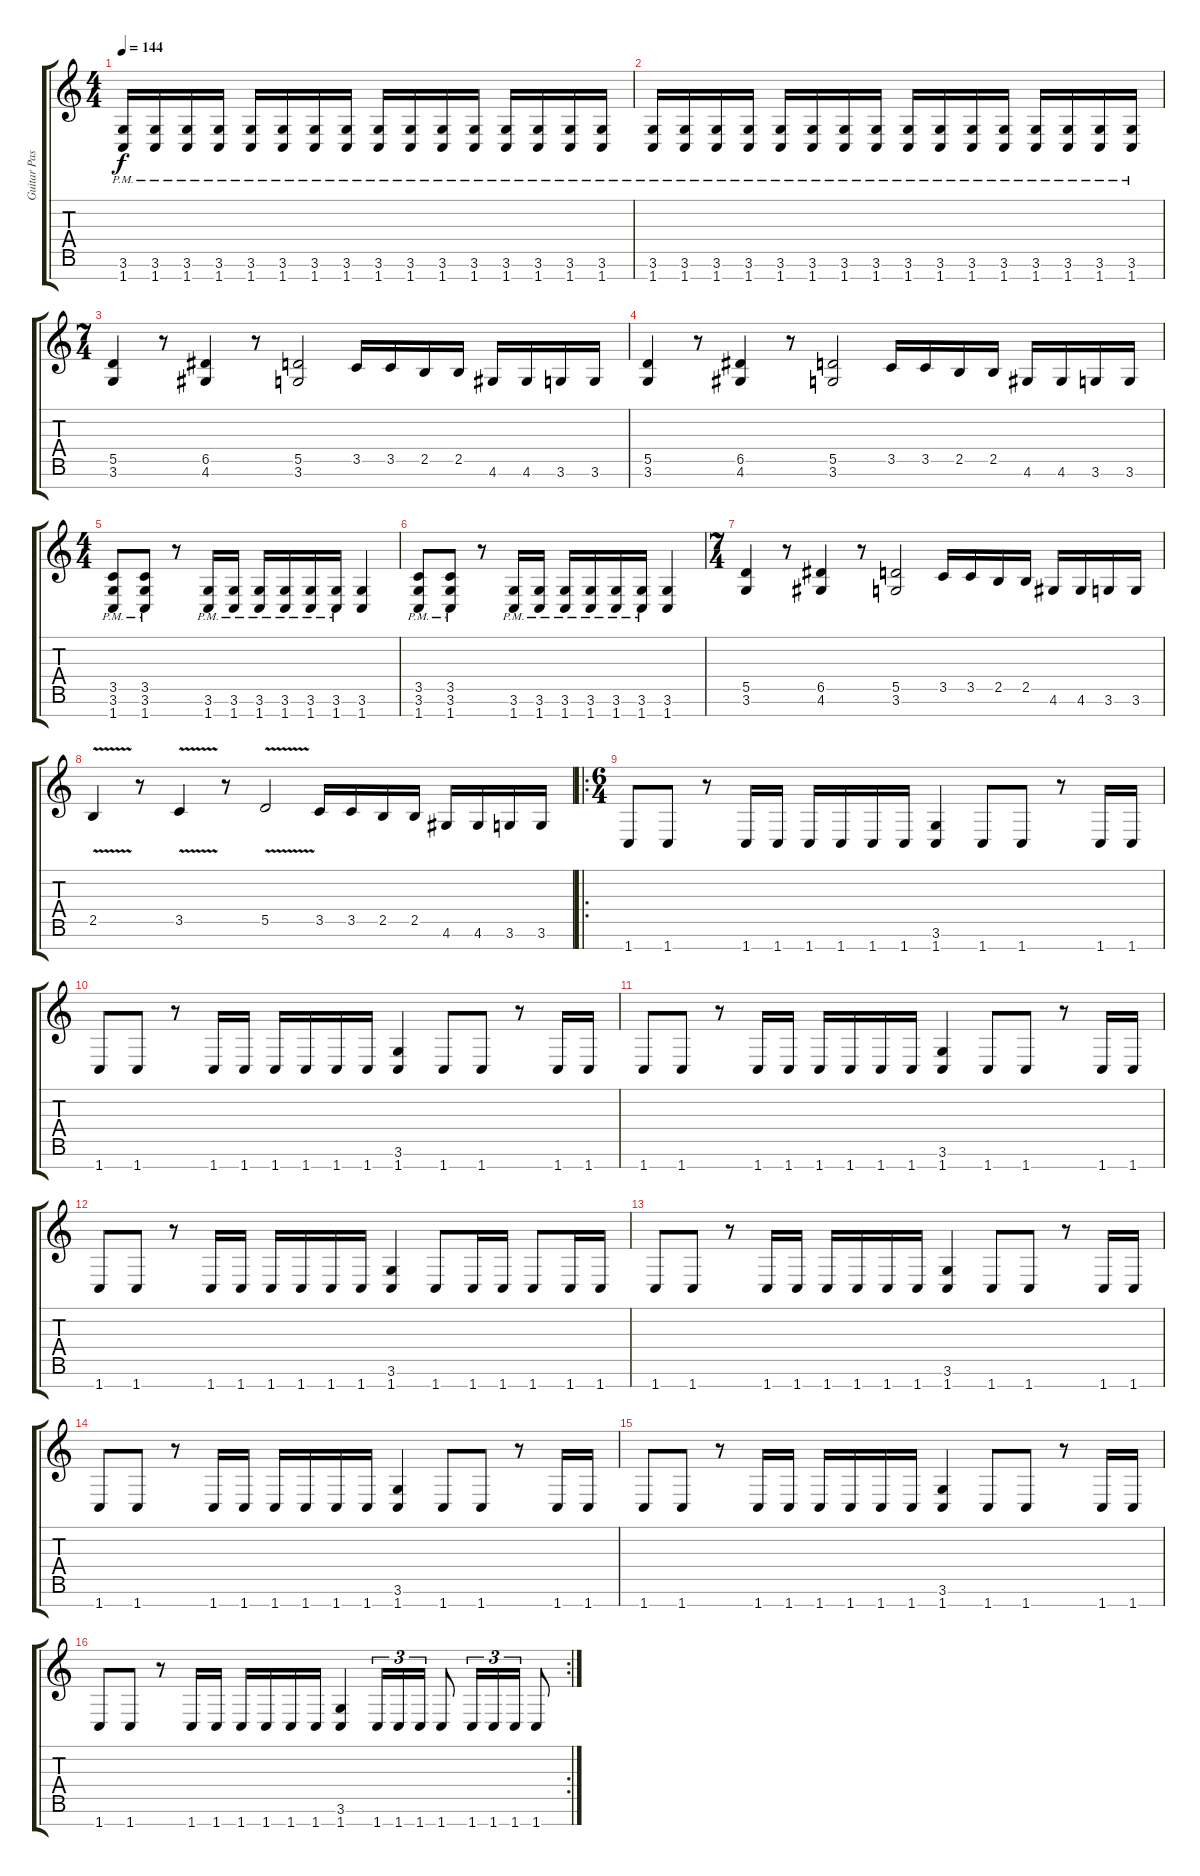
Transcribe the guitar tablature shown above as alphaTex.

\track ("Guitar Passamani" "Guitar Pas") {instrument distortionguitar}
\staff {score tabs}
\tuning (E4 B3 G3 D3 A2 E2 B1) {hide}
\ts (4 4)
\tempo 144
\clef g2
\ks c
(3.6{pm} 1.7).16{dy f} (3.6{pm} 1.7).16 (3.6 1.7{pm}).16 (3.6 1.7{pm}).16 (3.6{pm} 1.7{pm}).16 (3.6{pm} 1.7{pm}).16 (3.6{pm} 1.7).16 (3.6{pm} 1.7).16 (3.6 1.7{pm}).16 (3.6 1.7{pm}).16 (3.6 1.7{pm}).16 (3.6 1.7{pm}).16 (3.6 1.7{pm}).16 (3.6 1.7{pm}).16 (3.6 1.7{pm}).16 (3.6 1.7{pm}).16 |
(3.6{pm} 1.7).16 (3.6{pm} 1.7).16 (3.6 1.7{pm}).16 (3.6 1.7{pm}).16 (3.6{pm} 1.7{pm}).16 (3.6{pm} 1.7{pm}).16 (3.6{pm} 1.7).16 (3.6{pm} 1.7).16 (3.6 1.7{pm}).16 (3.6 1.7{pm}).16 (3.6 1.7{pm}).16 (3.6 1.7{pm}).16 (3.6 1.7{pm}).16 (3.6 1.7{pm}).16 (3.6 1.7{pm}).16 (3.6 1.7{pm}).16 |
\ts (7 4)
(5.5 3.6).4 r.8 (6.5 4.6).4 r.8 (5.5 3.6).2 3.5.16 3.5.16 2.5.16 2.5.16 4.6.16 4.6.16 3.6.16 3.6.16 |
(5.5 3.6).4 r.8 (6.5 4.6).4 r.8 (5.5 3.6).2 3.5.16 3.5.16 2.5.16 2.5.16 4.6.16 4.6.16 3.6.16 3.6.16 |
\ts (4 4)
(3.5 3.6{pm} 1.7).8 (3.5 3.6{pm} 1.7).8 r.8 (3.6{pm} 1.7).16 (3.6{pm} 1.7).16 (3.6{pm} 1.7).16 (3.6 1.7{pm}).16 (3.6{pm} 1.7).16 (3.6 1.7{pm}).16 (3.6 1.7).4 |
(3.5 3.6{pm} 1.7).8 (3.5 3.6{pm} 1.7).8 r.8 (3.6{pm} 1.7).16 (3.6{pm} 1.7).16 (3.6{pm} 1.7).16 (3.6 1.7{pm}).16 (3.6{pm} 1.7).16 (3.6 1.7{pm}).16 (3.6 1.7).4 |
\ts (7 4)
(5.5 3.6).4 r.8 (6.5 4.6).4 r.8 (5.5 3.6).2 3.5.16 3.5.16 2.5.16 2.5.16 4.6.16 4.6.16 3.6.16 3.6.16 |
2.5{v}.4 r.8 3.5{v}.4 r.8 5.5{v}.2 3.5.16 3.5.16 2.5.16 2.5.16 4.6.16 4.6.16 3.6.16 3.6.16 |
\ro
\ts (6 4)
1.7.8 1.7.8 r.8 1.7.16 1.7.16 1.7.16 1.7.16 1.7.16 1.7.16 (3.6 1.7).4 1.7.8 1.7.8 r.8 1.7.16 1.7.16 |
1.7.8 1.7.8 r.8 1.7.16 1.7.16 1.7.16 1.7.16 1.7.16 1.7.16 (3.6 1.7).4 1.7.8 1.7.8 r.8 1.7.16 1.7.16 |
1.7.8 1.7.8 r.8 1.7.16 1.7.16 1.7.16 1.7.16 1.7.16 1.7.16 (3.6 1.7).4 1.7.8 1.7.8 r.8 1.7.16 1.7.16 |
1.7.8 1.7.8 r.8 1.7.16 1.7.16 1.7.16 1.7.16 1.7.16 1.7.16 (3.6 1.7).4 1.7.8 1.7.16 1.7.16 1.7.8 1.7.16 1.7.16 |
1.7.8 1.7.8 r.8 1.7.16 1.7.16 1.7.16 1.7.16 1.7.16 1.7.16 (3.6 1.7).4 1.7.8 1.7.8 r.8 1.7.16 1.7.16 |
1.7.8 1.7.8 r.8 1.7.16 1.7.16 1.7.16 1.7.16 1.7.16 1.7.16 (3.6 1.7).4 1.7.8 1.7.8 r.8 1.7.16 1.7.16 |
1.7.8 1.7.8 r.8 1.7.16 1.7.16 1.7.16 1.7.16 1.7.16 1.7.16 (3.6 1.7).4 1.7.8 1.7.8 r.8 1.7.16 1.7.16 |
\rc 2
1.7.8 1.7.8 r.8 1.7.16 1.7.16 1.7.16 1.7.16 1.7.16 1.7.16 (3.6 1.7).4 1.7.16{tu (3 2)} 1.7.16{tu (3 2)} 1.7.16{tu (3 2)} 1.7.8 1.7.16{tu (3 2)} 1.7.16{tu (3 2)} 1.7.16{tu (3 2)} 1.7.8
